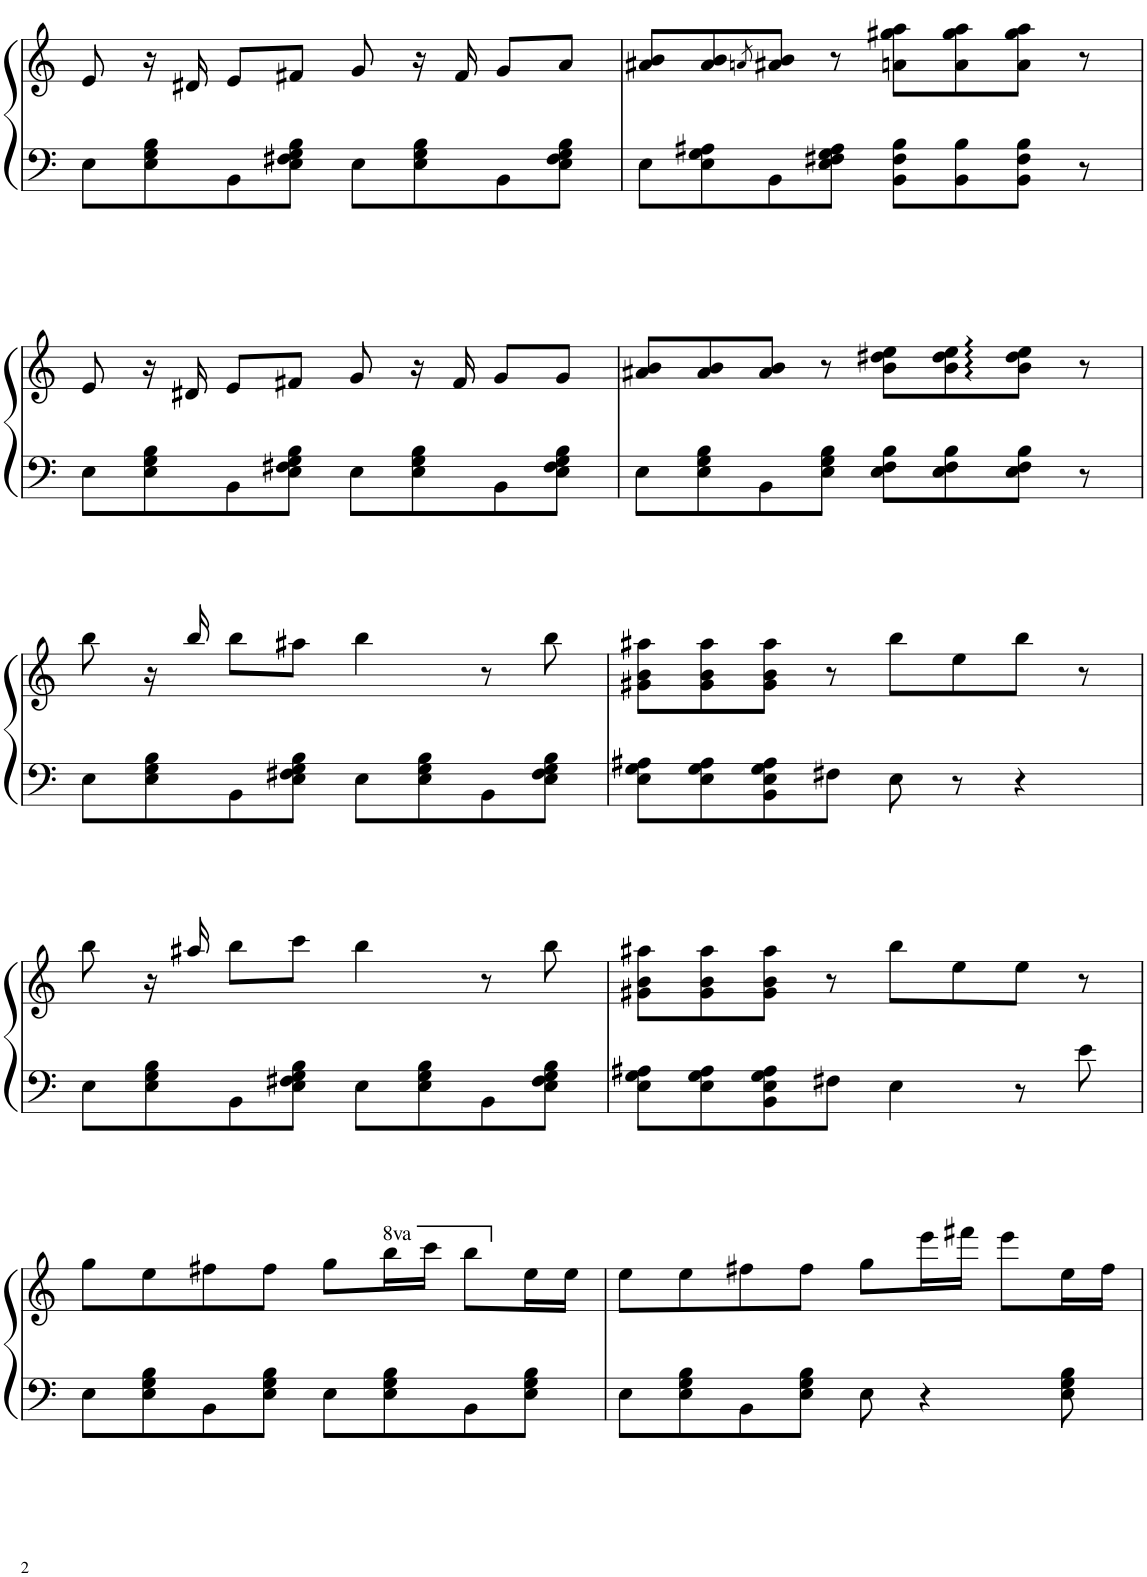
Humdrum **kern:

**kern	**kern
*part1	*part1
*staff2	*staff1
*I"Piano	*
*I'Pno	*
!!LO:PB:g=z
*clefF4	*clefG2
*k[]	*k[]
*M4/4	*M4/4
=12	=12
8E\L	8e/
8E\ 8G\ 8B\	16r
.	16d#X/
8BB\	8e/L
8E\ 8F#X\ 8G\ 8B\J	8f#X/J
8E\L	8g/
8E\ 8G\ 8B\	16r
.	16f#/
8BB\	8g/L
8E\ 8F#\ 8G\ 8B\J	8a/J
=13	=13
8E\L	8a#X/ 8b/L
8E\ 8G\ 8A#X\	8a#/ 8b/
.	8qan/
8BB\	8a#X/ 8b/J
8E\ 8F#X\ 8G\ 8A#\J	8r
8BB\ 8F#\ 8B\L	8an\ 8gg#X\ 8aa\L
8BB\ 8B\	8a\ 8gg#\ 8aa\
8BB\ 8F#\ 8B\J	8a\ 8gg#\ 8aa\J
8r	8r
!!LO:LB:g=z
=14	=14
8E\L	8e/
8E\ 8G\ 8B\	16r
.	16d#X/
8BB\	8e/L
8E\ 8F#X\ 8G\ 8B\J	8f#X/J
8E\L	8g/
8E\ 8G\ 8B\	16r
.	16f#/
8BB\	8g/L
8E\ 8F#\ 8G\ 8B\J	8g/J
=15	=15
8E\L	8a#X/ 8b/L
8E\ 8G\ 8B\	8a#/ 8b/
8BB\	8a#/ 8b/J
8E\ 8G\ 8B\J	8r
8E\ 8F\ 8B\L	8b\ 8dd#X\ 8ee\L
8E\ 8F\ 8B\	8b\ 8dd#\ 8ee\
8E\ 8F\ 8B\J	8b\: 8dd#\: 8ee\:J
8r	8r
!!LO:LB:g=z
=16	=16
8E\L	8bb\
8E\ 8G\ 8B\	16r
.	16bb/
8BB\	8bb\L
8E\ 8F#X\ 8G\ 8B\J	8aa#X\J
8E\L	4bb\
8E\ 8G\ 8B\	.
8BB\	8r
8E\ 8F#\ 8G\ 8B\J	8bb\
=17	=17
8E\ 8G\ 8A#X\L	8g#X\ 8b\ 8aa#X\L
8E\ 8G\ 8A#\	8g#\ 8b\ 8aa#\
8BB\ 8E\ 8G\ 8A#\	8g#\ 8b\ 8aa#\J
8F#X\J	8r
8E\	8bb\L
8r	8ee\
4r	8bb\J
.	8r
!!LO:LB:g=z
=18	=18
8E\L	8bb\
8E\ 8G\ 8B\	16r
.	16aa#X/
8BB\	8bb\L
8E\ 8F#X\ 8G\ 8B\J	8ccc\J
8E\L	4bb\
8E\ 8G\ 8B\	.
8BB\	8r
8E\ 8F#\ 8G\ 8B\J	8bb\
=19	=19
8E\ 8G\ 8A#X\L	8g#X\ 8b\ 8aa#X\L
8E\ 8G\ 8A#\	8g#\ 8b\ 8aa#\
8BB\ 8E\ 8G\ 8A#\	8g#\ 8b\ 8aa#\J
8F#X\J	8r
4E\	8bb\L
.	8ee\
8r	8ee\J
8e\	8r
!!LO:LB:g=z
=20	=20
8E\L	8gg\L
8E\ 8G\ 8B\	8ee\
8BB\	8ff#X\
8E\ 8G\ 8B\J	8ff#\J
8E\L	8gg\L
*	*8va
8E\ 8G\ 8B\	16bbb\L
.	16cccc\JJ
8BB\	8bbb\L
*	*X8va
8E\ 8G\ 8B\J	16ee\L
.	16ee\JJ
=21	=21
8E\L	8ee\L
8E\ 8G\ 8B\	8ee\
8BB\	8ff#X\
8E\ 8G\ 8B\J	8ff#\J
8E\	8gg\L
4r	16eee\L
.	16fff#X\JJ
.	8eee\L
8E\ 8G\ 8B\	16ee\L
.	16ff#\JJ
=	=
*-	*-
